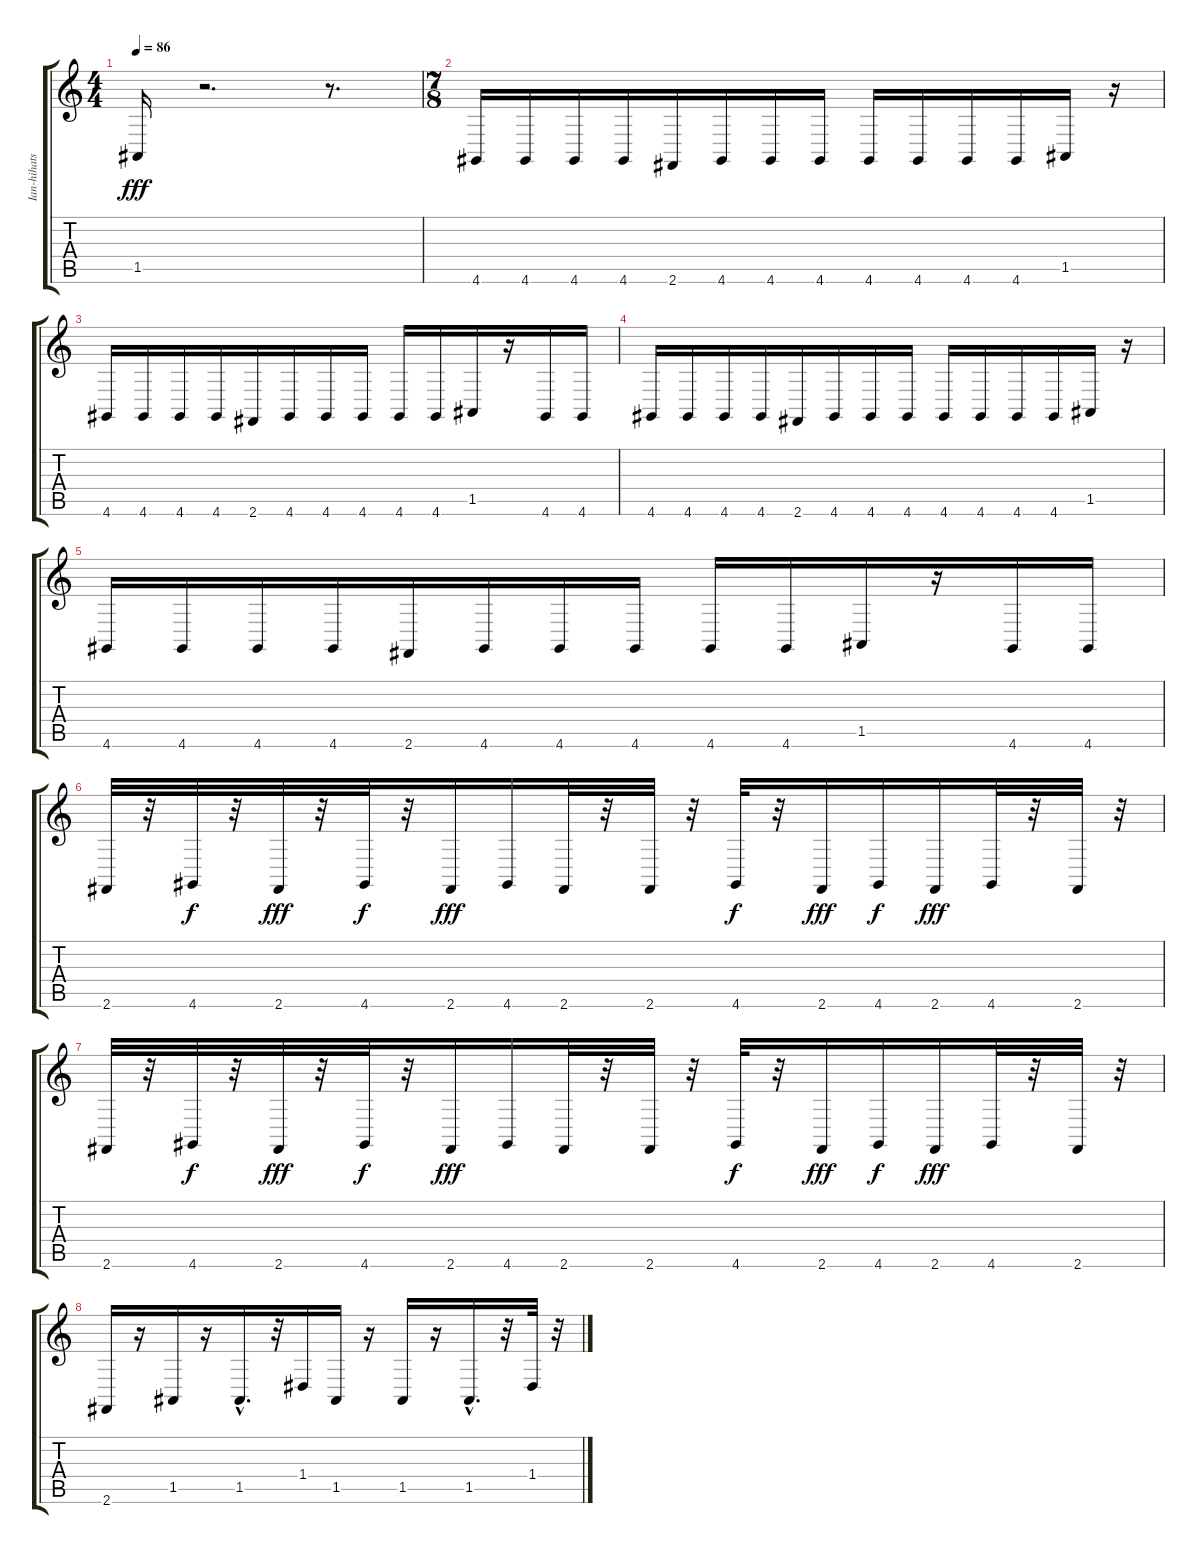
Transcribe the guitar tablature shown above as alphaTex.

\track ("Ian-hihats" "Ian-hihats") {instrument acousticgrandpiano}
\staff {score tabs}
\tuning (E4 B3 G3 D3 A2 E2) {hide}
\ts (4 4)
\tempo 86
\clef g2
\ks c
1.5.16{dy fff} r.2{d} r.8{d} |
\ts (7 8)
4.6.16 4.6.16 4.6.16 4.6.16 2.6.16 4.6.16 4.6.16 4.6.16 4.6.16 4.6.16 4.6.16 4.6.16 1.5.16 r.16 |
4.6.16 4.6.16 4.6.16 4.6.16 2.6.16 4.6.16 4.6.16 4.6.16 4.6.16 4.6.16 1.5.16 r.16 4.6.16 4.6.16 |
4.6.16 4.6.16 4.6.16 4.6.16 2.6.16 4.6.16 4.6.16 4.6.16 4.6.16 4.6.16 4.6.16 4.6.16 1.5.16 r.16 |
4.6.16 4.6.16 4.6.16 4.6.16 2.6.16 4.6.16 4.6.16 4.6.16 4.6.16 4.6.16 1.5.16 r.16 4.6.16 4.6.16 |
2.6.32 r.32 4.6.32{dy f} r.32 2.6.32{dy fff} r.32 4.6.32{dy f} r.32 2.6.16{dy fff} 4.6.16 2.6.32 r.32 2.6.32 r.32 4.6.32{dy f} r.32 2.6.16{dy fff} 4.6.16{dy f} 2.6.16{dy fff} 4.6.32 r.32 2.6.32 r.32 |
2.6.32 r.32 4.6.32{dy f} r.32 2.6.32{dy fff} r.32 4.6.32{dy f} r.32 2.6.16{dy fff} 4.6.16 2.6.32 r.32 2.6.32 r.32 4.6.32{dy f} r.32 2.6.16{dy fff} 4.6.16{dy f} 2.6.16{dy fff} 4.6.32 r.32 2.6.32 r.32 |
2.6.16 r.16 1.5.16 r.16 1.5{hac}.16{d} r.32 1.4.16 1.5.16 r.16 1.5.16 r.16 1.5{hac}.16{d} r.32 1.4.32 r.32
